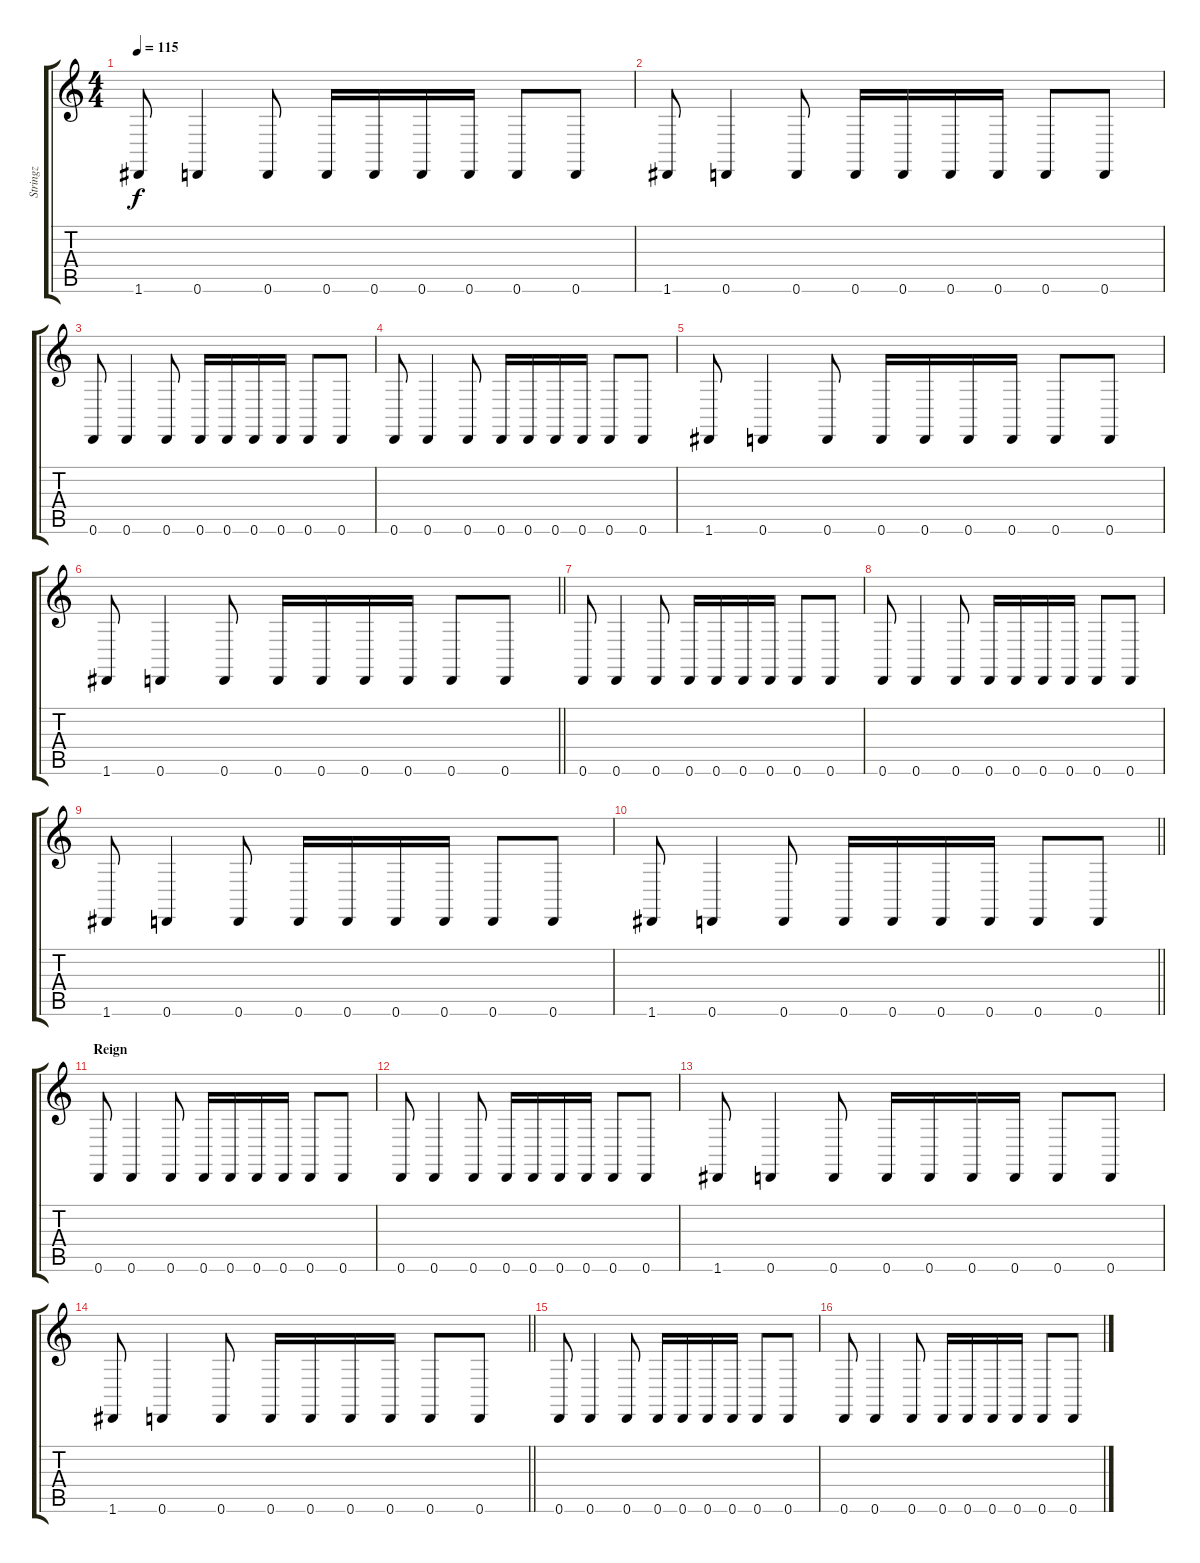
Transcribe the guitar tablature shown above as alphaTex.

\track ("Stringz" "Stringz") {instrument pizzicatostrings}
\staff {score tabs}
\tuning (D4 A3 F3 C3 G2 D2) {hide}
\ts (4 4)
\tempo 115
\clef g2
\ks c
1.6.8{dy f} 0.6.4 0.6.8 0.6.16 0.6.16 0.6.16 0.6.16 0.6.8 0.6.8 |
1.6.8 0.6.4 0.6.8 0.6.16 0.6.16 0.6.16 0.6.16 0.6.8 0.6.8 |
0.6.8 0.6.4 0.6.8 0.6.16 0.6.16 0.6.16 0.6.16 0.6.8 0.6.8 |
0.6.8 0.6.4 0.6.8 0.6.16 0.6.16 0.6.16 0.6.16 0.6.8 0.6.8 |
1.6.8 0.6.4 0.6.8 0.6.16 0.6.16 0.6.16 0.6.16 0.6.8 0.6.8 |
\barLineRight lightlight
1.6.8 0.6.4 0.6.8 0.6.16 0.6.16 0.6.16 0.6.16 0.6.8 0.6.8 |
0.6.8 0.6.4 0.6.8 0.6.16 0.6.16 0.6.16 0.6.16 0.6.8 0.6.8 |
0.6.8 0.6.4 0.6.8 0.6.16 0.6.16 0.6.16 0.6.16 0.6.8 0.6.8 |
1.6.8 0.6.4 0.6.8 0.6.16 0.6.16 0.6.16 0.6.16 0.6.8 0.6.8 |
\barLineRight lightlight
1.6.8 0.6.4 0.6.8 0.6.16 0.6.16 0.6.16 0.6.16 0.6.8 0.6.8 |
\section ("" "Reign")
0.6.8 0.6.4 0.6.8 0.6.16 0.6.16 0.6.16 0.6.16 0.6.8 0.6.8 |
0.6.8 0.6.4 0.6.8 0.6.16 0.6.16 0.6.16 0.6.16 0.6.8 0.6.8 |
1.6.8 0.6.4 0.6.8 0.6.16 0.6.16 0.6.16 0.6.16 0.6.8 0.6.8 |
\barLineRight lightlight
1.6.8 0.6.4 0.6.8 0.6.16 0.6.16 0.6.16 0.6.16 0.6.8 0.6.8 |
0.6.8 0.6.4 0.6.8 0.6.16 0.6.16 0.6.16 0.6.16 0.6.8 0.6.8 |
0.6.8 0.6.4 0.6.8 0.6.16 0.6.16 0.6.16 0.6.16 0.6.8 0.6.8
